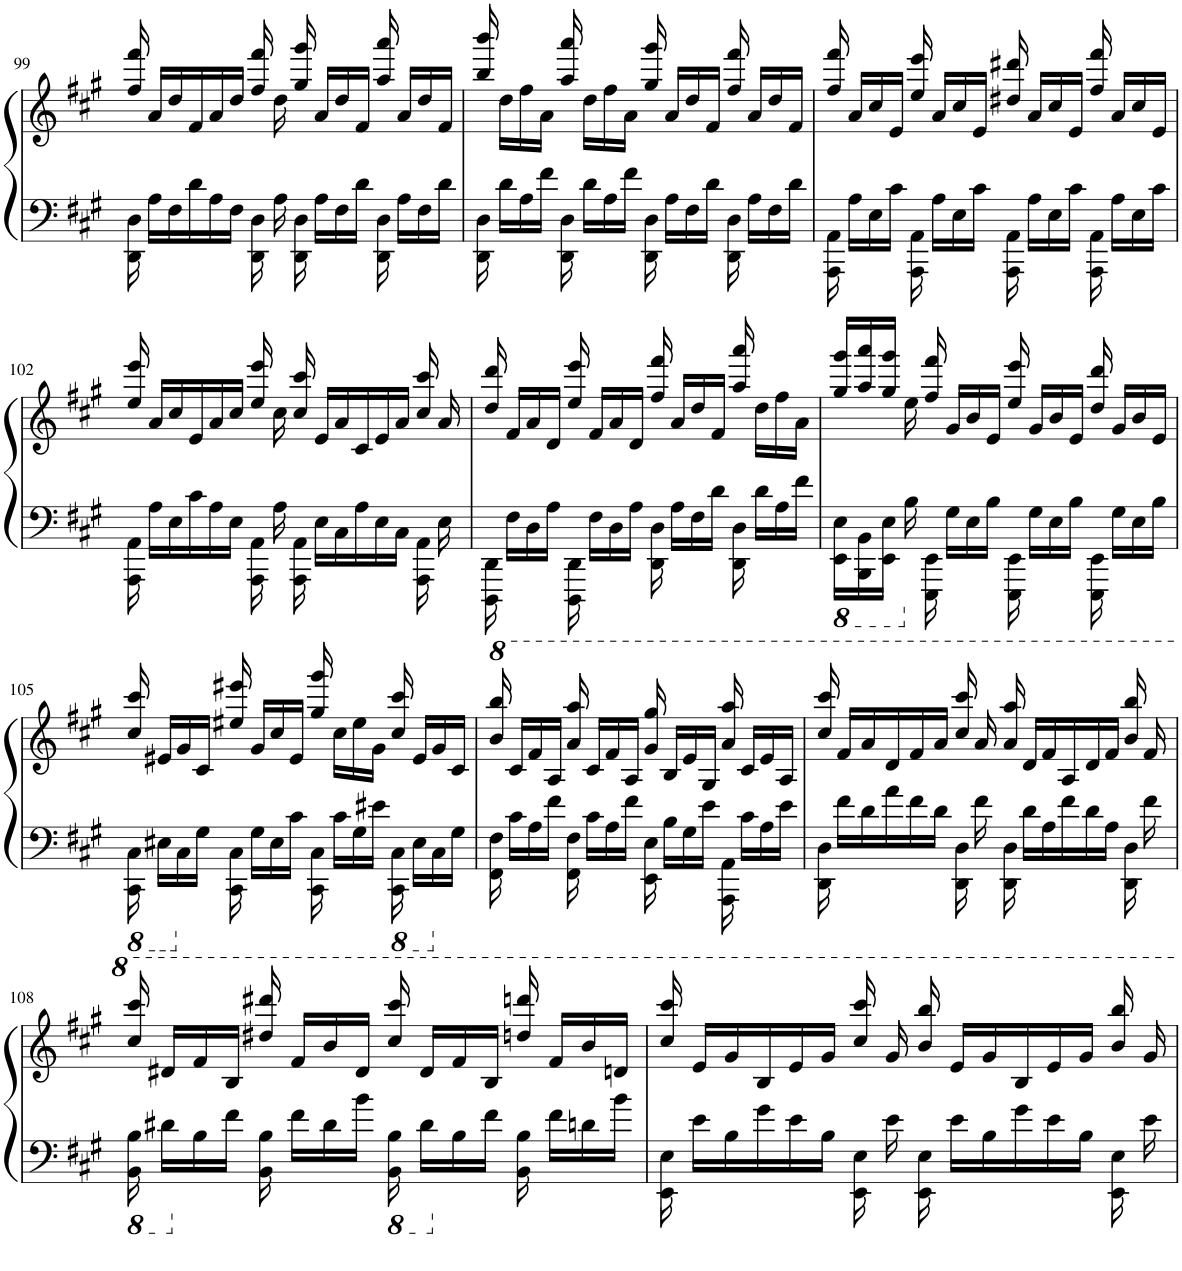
**kern	**kern
*part1	*part1
*staff2	*staff1
*I"Piano	*
*I'Pno.	*
!!LO:PB:g=z
*clefF4	*clefG2
*k[f#c#g#]	*k[f#c#g#]
*M4/4	*M4/4
=99	=99
16DD\ 16D\	16ff#/ 16fff#/
16A\LL	16a/LL
16F#\	16dd/
16d\	16f#/
16A\	16a/
16F#\JJ	16dd/JJ
16DD\ 16D\	16ff#/ 16fff#/
16A\	16dd\
16DD\ 16D\	16gg#/ 16ggg#/
16A\LL	16a/LL
16F#\	16dd/
16d\JJ	16f#/JJ
16DD\ 16D\	16aa/ 16aaa/
16A\LL	16a/LL
16F#\	16dd/
16d\JJ	16f#/JJ
=100	=100
16DD\ 16D\	16bb/ 16bbb/
16d\LL	16dd\LL
16A\	16ff#\
16f#\JJ	16a\JJ
16DD\ 16D\	16aa/ 16aaa/
16d\LL	16dd\LL
16A\	16ff#\
16f#\JJ	16a\JJ
16DD\ 16D\	16gg#/ 16ggg#/
16A\LL	16a/LL
16F#\	16dd/
16d\JJ	16f#/JJ
16DD\ 16D\	16ff#/ 16fff#/
16A\LL	16a/LL
16F#\	16dd/
16d\JJ	16f#/JJ
=101	=101
16AAA\ 16AA\	16ff#/ 16fff#/
16A\LL	16a/LL
16E\	16cc#/
16c#\JJ	16e/JJ
16AAA\ 16AA\	16ee/ 16eee/
16A\LL	16a/LL
16E\	16cc#/
16c#\JJ	16e/JJ
16AAA\ 16AA\	16dd#X/ 16ddd#X/
16A\LL	16a/LL
16E\	16cc#/
16c#\JJ	16e/JJ
16AAA\ 16AA\	16ff#/ 16fff#/
16A\LL	16a/LL
16E\	16cc#/
16c#\JJ	16e/JJ
!!LO:LB:g=z
=102	=102
16AAA\ 16AA\	16ee/ 16eee/
16A\LL	16a/LL
16E\	16cc#/
16c#\	16e/
16A\	16a/
16E\JJ	16cc#/JJ
16AAA\ 16AA\	16ee/ 16eee/
16A\	16cc#\
16AAA\ 16AA\	16cc#/ 16ccc#/
16E\LL	16e/LL
16C#\	16a/
16A\	16c#/
16E\	16e/
16C#\JJ	16a/JJ
16AAA\ 16AA\	16cc#/ 16ccc#/
16E\	16a/
=103	=103
16DDD\ 16DD\	16dd/ 16ddd/
16F#\LL	16f#/LL
16D\	16a/
16A\JJ	16d/JJ
16DDD\ 16DD\	16ee/ 16eee/
16F#\LL	16f#/LL
16D\	16a/
16A\JJ	16d/JJ
16DD\ 16D\	16ff#/ 16fff#/
16A\LL	16a/LL
16F#\	16dd/
16d\JJ	16f#/JJ
16DD\ 16D\	16aa/ 16aaa/
16d\LL	16dd\LL
16A\	16ff#\
16f#\JJ	16a\JJ
=104	=104
*8ba	*
16EEE\ 16EE\LL	16gg#/ 16ggg#/LL
16BBBB\ 16BBB\	16aa/ 16aaa/
16EEE\ 16EE\JJ	16gg#/ 16ggg#/JJ
*X8ba	*
16B\	16ee\
16EEE\ 16EE\	16ff#/ 16fff#/
16G#\LL	16g#/LL
16E\	16b/
16B\JJ	16e/JJ
16EEE\ 16EE\	16ee/ 16eee/
16G#\LL	16g#/LL
16E\	16b/
16B\JJ	16e/JJ
16EEE\ 16EE\	16dd/ 16ddd/
16G#\LL	16g#/LL
16E\	16b/
16B\JJ	16e/JJ
!!LO:LB:g=z
=105	=105
*8ba	*
16CCC#\ 16CC#\	16cc#/ 16ccc#/
*X8ba	*
16E#X\LL	16e#X/LL
16C#\	16g#/
16G#\JJ	16c#/JJ
16CC#\ 16C#\	16ee#X/ 16eee#X/
16G#\LL	16g#/LL
16E#\	16cc#/
16c#\JJ	16e#/JJ
16CC#\ 16C#\	16gg#/ 16ggg#/
16c#\LL	16cc#\LL
16G#\	16ee#\
16e#X\JJ	16g#\JJ
*8ba	*
16CCC#\ 16CC#\	16cc#/ 16ccc#/
*X8ba	*
16E#\LL	16e#/LL
16C#\	16g#/
16G#\JJ	16c#/JJ
=106	=106
16FF#\ 16F#\	16bb/ 16bbb/
16c#\LL	16cc#/LL
16A\	16ff#/
16f#\JJ	16a/JJ
16FF#\ 16F#\	16aa/ 16aaa/
16c#\LL	16cc#/LL
16A\	16ff#/
16f#\JJ	16a/JJ
16EE\ 16E\	16gg#/ 16ggg#/
16B\LL	16b/LL
16G#\	16ee/
16e\JJ	16g#/JJ
16AAA\ 16AA\	16aa/ 16aaa/
16c#\LL	16cc#/LL
16A\	16ee/
16e\JJ	16a/JJ
=107	=107
16DD\ 16D\	16ccc#/ 16cccc#/
16f#\LL	16ff#/LL
16d\	16aa/
16a\	16dd/
16f#\	16ff#/
16d\JJ	16aa/JJ
16DD\ 16D\	16ccc#/ 16cccc#/
16f#\	16aa/
16DD\ 16D\	16aa/ 16aaa/
16d\LL	16dd/LL
16A\	16ff#/
16f#\	16a/
16d\	16dd/
16A\JJ	16ff#/JJ
16DD\ 16D\	16bb/ 16bbb/
16f#\	16ff#/
!!LO:LB:g=z
=108	=108
*8ba	*
16BBB\ 16BB\	16ccc#/ 16cccc#/
*X8ba	*
16d#X\LL	16dd#X/LL
16B\	16ff#/
16f#\JJ	16b/JJ
16BB\ 16B\	16ddd#X/ 16dddd#X/
16f#\LL	16ff#/LL
16d#\	16bb/
16b\JJ	16dd#/JJ
*8ba	*
16BBB\ 16BB\	16ccc#/ 16cccc#/
*X8ba	*
16d#\LL	16dd#/LL
16B\	16ff#/
16f#\JJ	16b/JJ
16BB\ 16B\	16dddn/ 16ddddn/
16f#\LL	16ff#/LL
16dn\	16bb/
16b\JJ	16ddn/JJ
=109	=109
16EE\ 16E\	16ccc#/ 16cccc#/
16e\LL	16ee/LL
16B\	16gg#/
16g#\	16b/
16e\	16ee/
16B\JJ	16gg#/JJ
16EE\ 16E\	16ccc#/ 16cccc#/
16e\	16gg#/
16EE\ 16E\	16bb/ 16bbb/
16e\LL	16ee/LL
16B\	16gg#/
16g#\	16b/
16e\	16ee/
16B\JJ	16gg#/JJ
16EE\ 16E\	16bb/ 16bbb/
16e\	16gg#/
=	=
*-	*-
